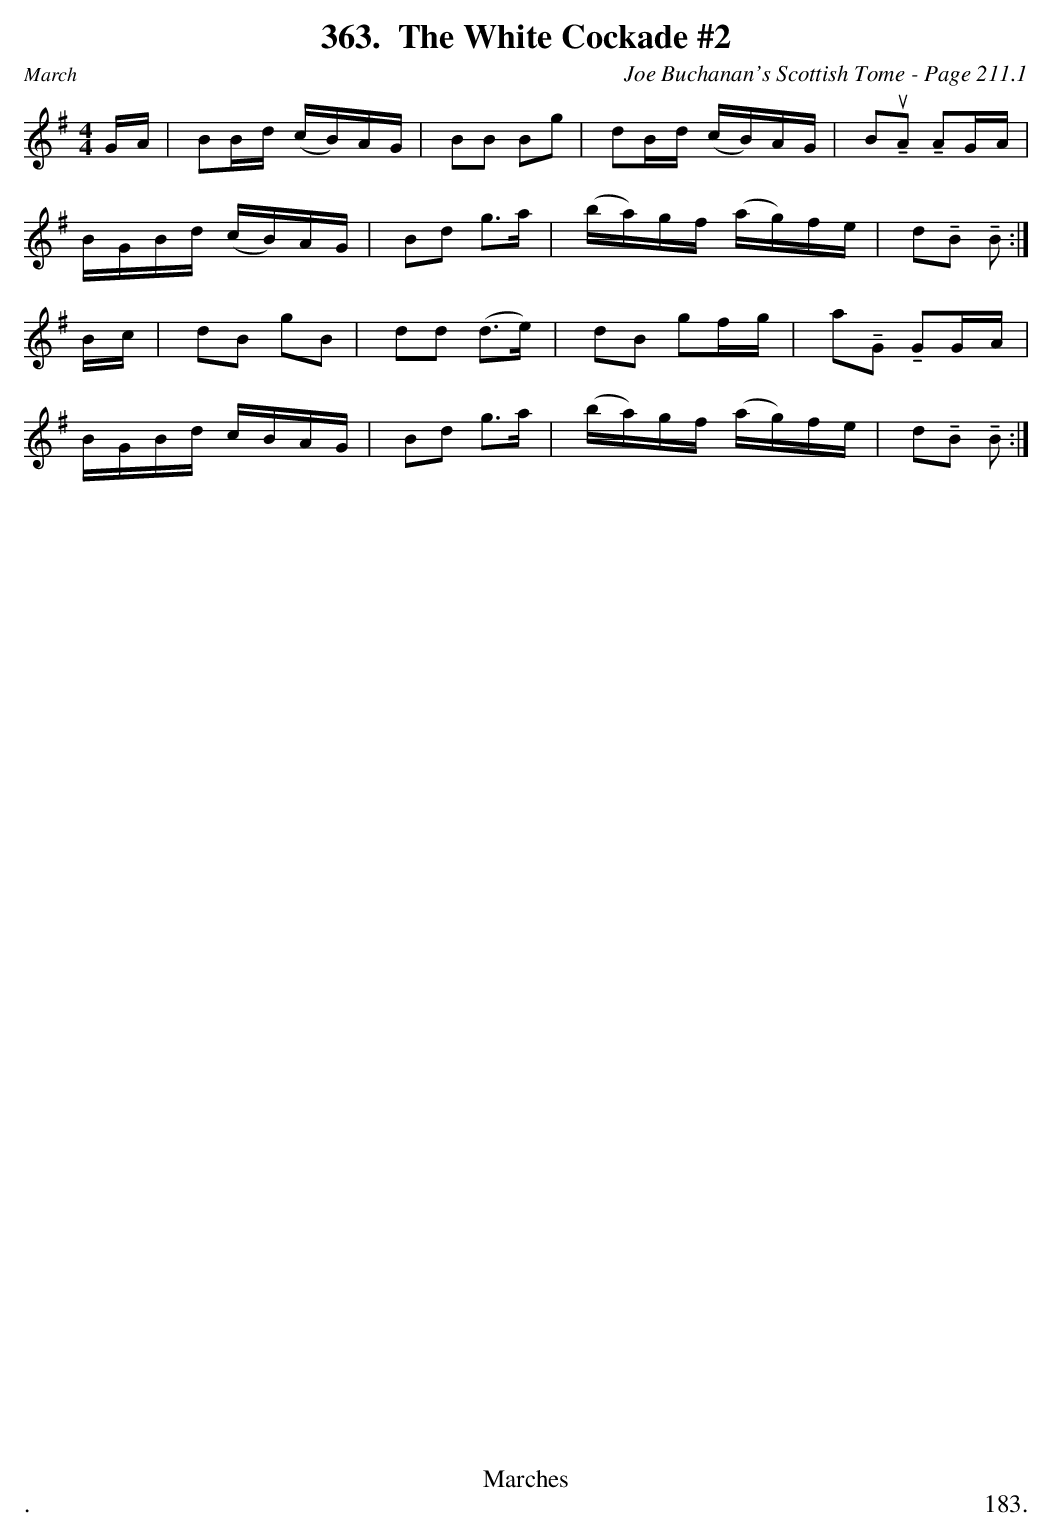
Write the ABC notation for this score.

X:1
T:White Cockade #2, The
C:Joe Buchanan's Scottish Tome - Page 211.1
U:T=!tenuto!
L:1/8
M:C
L:1/8
M:4/4
K:G
G/A/ | BB/d/ (c/B/)A/G/ | BB Bg | dB/d/ (c/B/)A/G/ | BTuA TAG/A/ |
B/G/B/d/ (c/B/)A/G/ | Bd g>a | (b/a/)g/f/ (a/g/)f/e/ | dTB TB :|
B/c/ | dB gB | dd (d>e) | dB gf/g/ | aTG TGG/A/ |
B/G/B/d/ c/B/A/G/ | Bd g>a | (b/a/)g/f/ (a/g/)f/e/ | dTB TB :|
